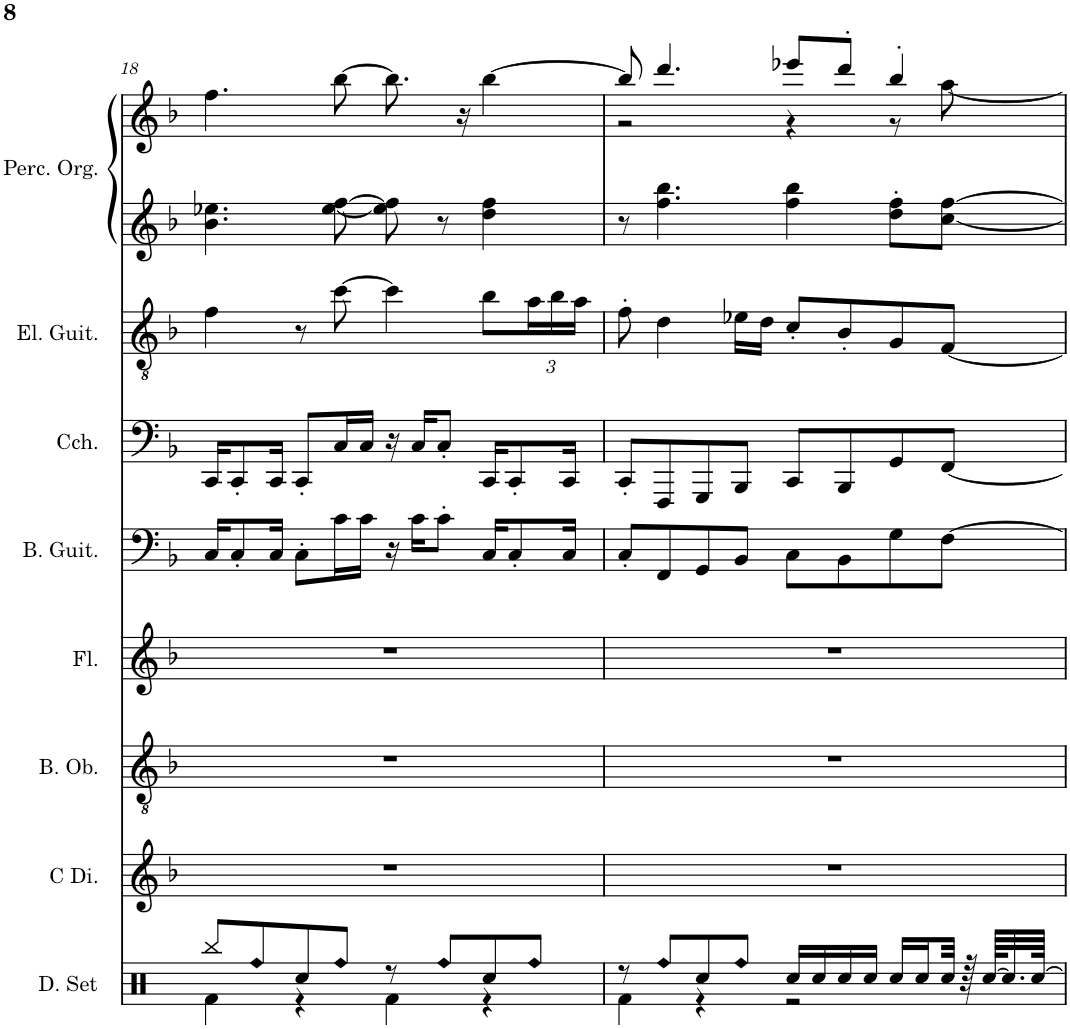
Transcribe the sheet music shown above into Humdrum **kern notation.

**kern	**kern	**kern	**kern	**kern	**kern	**kern	**kern	**kern
*part8	*part7	*part6	*part5	*part4	*part3	*part2	*part1	*part1
*staff9	*staff8	*staff7	*staff6	*staff5	*staff4	*staff3	*staff2	*staff1
*I"Drumset, Drums	*I"C Dizi, Back	*I"Bass Oboe, Vocal	*I"Flute, Fluite	*I"Bass Guitar, Bass2	*I"Clavichord, Bass1	*I"Electric Guitar, Dist. Guitar	*I"Percussive Organ, Organ	*
*I'D. Set	*I'C Di.	*I'B. Ob.	*I'Fl.	*I'B. Guit.	*I'Cch.	*I'El. Guit.	*I'Perc. Org.	*
!!LO:PB:g=z
*clefX	*clefG2	*clefGv2	*clefG2	*clefF4	*clefF4	*clefGv2	*clefG2	*clefG2
*	*Trd-7c-12	*	*	*Trd7c12	*	*	*	*
*k[]	*k[b-]	*k[b-]	*k[b-]	*k[b-]	*k[b-]	*k[b-]	*k[b-]	*k[b-]
*M4/4	*M4/4	*M4/4	*M4/4	*M4/4	*M4/4	*M4/4	*M4/4	*M4/4
=18	=18	=18	=18	=18	=18	=18	=18	=18
*^	*	*	*	*	*	*	*	*
8Rbb/L	4Rf\	1r	1r	1r	16C/KL	16CC/KL	4f\	4.b-\ 4.ee-X\	4.ff\
.	.	.	.	.	8C'/	8CC'/	.	.	.
!LO:N:head=diamond	!	!	!	!	!	!	!	!	!
8Rff/	.	.	.	.	.	.	.	.	.
.	.	.	.	.	16C/Jk	16CC/Jk	.	.	.
8Rcc/	4r	.	.	.	8C'\L	8CC'/L	8r	.	.
!LO:N:head=diamond	!	!	!	!	!	!	!	!	!
8Rff/J	.	.	.	.	16c\L	16C/L	[8cc\	[8ee-\ [8ff\	[8bb-\
.	.	.	.	.	16c\JJ	16C/JJ	.	.	.
8r	4Rf\	.	.	.	16r	16r	4cc\]	8ee-\] 8ff\]	8.bb-\]
.	.	.	.	.	16c\KL	16C/KL	.	.	.
!LO:N:head=diamond	!	!	!	!	!	!	!	!	!
8Rff/L	.	.	.	.	8c'\J	8C'/J	.	8r	.
.	.	.	.	.	.	.	.	.	16r
8Rcc/	4r	.	.	.	16C/KL	16CC/KL	8b-\L	4dd\ 4ff\	[4bb-\
.	.	.	.	.	8C'/	8CC'/	.	.	.
!LO:N:head=diamond	!	!	!	!	!	!	!	!	!
*	*	*	*	*	*	*	*Xbrackettup	*	*
8Rff/J	.	.	.	.	.	.	24a\L	.	.
.	.	.	.	.	.	.	24b-\	.	.
.	.	.	.	.	16C/Jk	16CC/Jk	.	.	.
.	.	.	.	.	.	.	24a\JJ	.	.
=19	=19	=19	=19	=19	=19	=19	=19	=19	=19
*	*	*	*	*	*	*	*	*	*^
8r	4Rf\	1r	1r	1r	8C'/L	8CC'/L	8f'\	8r	8bb-/]	2r
!LO:N:head=diamond	!	!	!	!	!	!	!	!	!	!
8Rff/L	.	.	.	.	8FF/	8FFF/	4d\	4.ff\ 4.bb-\	4.ddd/	.
8Rcc/	4r	.	.	.	8GG/	8GGG/	.	.	.	.
!LO:N:head=diamond	!	!	!	!	!	!	!	!	!	!
8Rff/J	.	.	.	.	8BB-/J	8BBB-/J	16e-X\LL	.	.	.
.	.	.	.	.	.	.	16d\JJ	.	.	.
16Rcc/LL	2r	.	.	.	8C\L	8CC/L	8c'/L	4ff\ 4bb-\	8eee-X/L	4r
16Rcc/	.	.	.	.	.	.	.	.	.	.
16Rcc/	.	.	.	.	8BB-\	8BBB-/	8B-'/	.	8ddd'/J	.
16Rcc/JJ	.	.	.	.	.	.	.	.	.	.
16Rcc/LL	.	.	.	.	8G\	8GG/	8G/	8dd\' 8ff\'L	4bb-'/	8r
16Rcc/	.	.	.	.	.	.	.	.	.	.
32Rcc/JJk	.	.	.	.	[8F\J	[8FF/J	[8F/J	[8cc\ [8ff\J	.	[8aa\
64r	.	.	.	.	.	.	.	.	.	.
[64Rcc/KLLL	.	.	.	.	.	.	.	.	.	.
32.Rcc/]	.	.	.	.	.	.	.	.	.	.
[64Rcc/JJJk	.	.	.	.	.	.	.	.	.	.
*v	*v	*	*	*	*	*	*	*	*v	*v
=	=	=	=	=	=	=	=	=
*-	*-	*-	*-	*-	*-	*-	*-	*-
